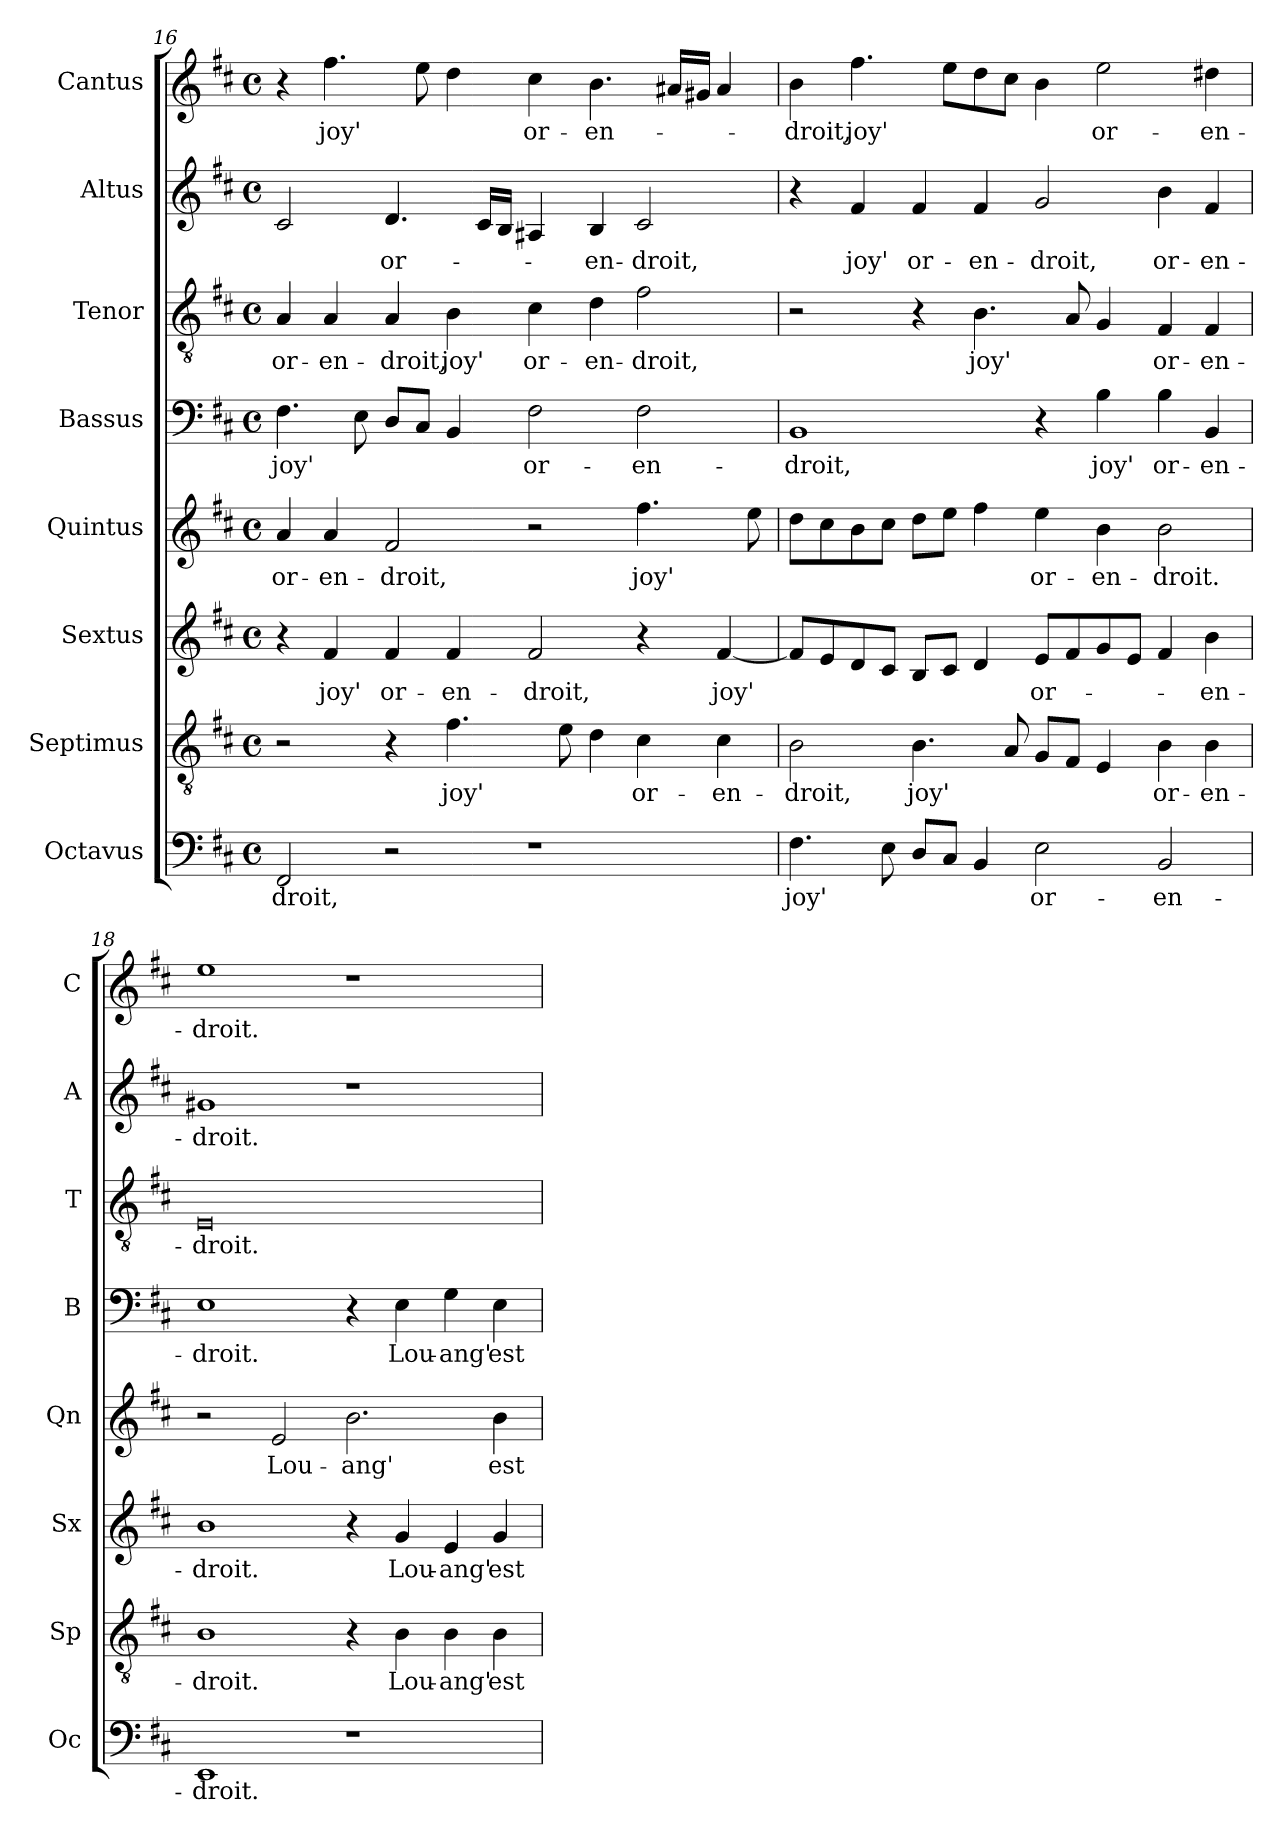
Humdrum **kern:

**kern	**text	**kern	**text	**kern	**text	**kern	**text	**kern	**text	**kern	**text	**kern	**text	**kern	**text
*part8	*part8	*part7	*part7	*part6	*part6	*part5	*part5	*part4	*part4	*part3	*part3	*part2	*part2	*part1	*part1
*staff8	*staff8	*staff7	*staff7	*staff6	*staff6	*staff5	*staff5	*staff4	*staff4	*staff3	*staff3	*staff2	*staff2	*staff1	*staff1
*I"Octavus	*	*I"Septimus	*	*I"Sextus	*	*I"Quintus	*	*I"Bassus	*	*I"Tenor	*	*I"Altus	*	*I"Cantus	*
*I'Oc	*	*I'Sp	*	*I'Sx	*	*I'Qn	*	*I'B	*	*I'T	*	*I'A	*	*I'C	*
!!LO:PB:g=z
*clefF4	*	*clefGv2	*	*clefG2	*	*clefG2	*	*clefF4	*	*clefGv2	*	*clefG2	*	*clefG2	*
*k[f#c#]	*	*k[f#c#]	*	*k[f#c#]	*	*k[f#c#]	*	*k[f#c#]	*	*k[f#c#]	*	*k[f#c#]	*	*k[f#c#]	*
*D:	*	*D:	*	*D:	*	*D:	*	*D:	*	*D:	*	*D:	*	*D:	*
*M4/4	*	*M4/4	*	*M4/4	*	*M4/4	*	*M4/4	*	*M4/4	*	*M4/4	*	*M4/4	*
*met(c)	*	*met(c)	*	*met(c)	*	*met(c)	*	*met(c)	*	*met(c)	*	*met(c)	*	*met(c)	*
=16	=16	=16	=16	=16	=16	=16	=16	=16	=16	=16	=16	=16	=16	=16	=16
!	!LO:LY:b	!	!	!	!	!	!LO:LY:b	!	!LO:LY:b	!	!LO:LY:b	!	!	!	!
2FF#/	-droit,	2r	.	4r	.	4a/	or-	4.F#\	joy'	4A/	or-	2c#/	.	4r	.
!	!	!	!	!	!LO:LY:b	!	!LO:LY:b	!	!	!	!LO:LY:b	!	!	!	!LO:LY:b
.	.	.	.	4f#/	joy'	4a/	-en-	.	.	4A/	-en-	.	.	4.ff#\	joy'
.	.	.	.	.	.	.	.	8E\	.	.	.	.	.	.	.
!	!	!	!	!	!LO:LY:b	!	!LO:LY:b	!	!	!	!LO:LY:b	!	!LO:LY:b	!	!
2r	.	4r	.	4f#/	or-	2f#/	-droit,	8D/L	.	4A/	-droit,	4.d/	or-	.	.
.	.	.	.	.	.	.	.	8C#/J	.	.	.	.	.	8ee\	.
!	!	!	!LO:LY:b	!	!LO:LY:b	!	!	!	!	!	!LO:LY:b	!	!	!	!
.	.	4.f#\	joy'	4f#/	-en-	.	.	4BB/	.	4B\	joy'	.	.	4dd\	.
.	.	.	.	.	.	.	.	.	.	.	.	16c#/LL	.	.	.
.	.	.	.	.	.	.	.	.	.	.	.	16B/JJ	.	.	.
!	!	!	!	!	!LO:LY:b	!	!	!	!LO:LY:b	!	!LO:LY:b	!	!	!	!LO:LY:b
1r	.	.	.	2f#/	-droit,	2r	.	2F#\	or-	4c#\	or-	4A#X/	.	4cc#\	or-
.	.	8e\	.	.	.	.	.	.	.	.	.	.	.	.	.
!	!	!	!	!	!	!	!	!	!	!	!LO:LY:b	!	!LO:LY:b	!	!LO:LY:b
.	.	4d\	.	.	.	.	.	.	.	4d\	-en-	4B/	-en-	4.b\	-en-
!	!	!	!LO:LY:b	!	!	!	!LO:LY:b	!	!LO:LY:b	!	!LO:LY:b	!	!LO:LY:b	!	!
.	.	4c#\	or-	4r	.	4.ff#\	joy'	2F#\	-en-	2f#\	-droit,	2c#/	-droit,	.	.
.	.	.	.	.	.	.	.	.	.	.	.	.	.	16a#X/LL	.
.	.	.	.	.	.	.	.	.	.	.	.	.	.	16g#X/JJ	.
!	!	!	!LO:LY:b	!	!LO:LY:b	!	!	!	!	!	!	!	!	!	!
.	.	4c#\	-en-	[4f#/	joy'	.	.	.	.	.	.	.	.	4a#/	.
.	.	.	.	.	.	8ee\	.	.	.	.	.	.	.	.	.
=17	=17	=17	=17	=17	=17	=17	=17	=17	=17	=17	=17	=17	=17	=17	=17
!	!LO:LY:b	!	!LO:LY:b	!	!	!	!	!	!LO:LY:b	!	!	!	!	!	!LO:LY:b
4.F#\	joy'	2B\	-droit,	8f#/L]	.	8dd\L	.	1BB	-droit,	2r	.	4r	.	4b\	-droit,
.	.	.	.	8e/	.	8cc#\	.	.	.	.	.	.	.	.	.
!	!	!	!	!	!	!	!	!	!	!	!	!	!LO:LY:b	!	!LO:LY:b
.	.	.	.	8d/	.	8b\	.	.	.	.	.	4f#/	joy'	4.ff#\	joy'
8E\	.	.	.	8c#/J	.	8cc#\J	.	.	.	.	.	.	.	.	.
!	!	!	!LO:LY:b	!	!	!	!	!	!	!	!	!	!LO:LY:b	!	!
8D/L	.	4.B\	joy'	8B/L	.	8dd\L	.	.	.	4r	.	4f#/	or-	.	.
8C#/J	.	.	.	8c#/J	.	8ee\J	.	.	.	.	.	.	.	8ee\L	.
!	!	!	!	!	!	!	!	!	!	!	!LO:LY:b	!	!LO:LY:b	!	!
4BB/	.	.	.	4d/	.	4ff#\	.	.	.	4.B\	joy'	4f#/	-en-	8dd\	.
.	.	8A/	.	.	.	.	.	.	.	.	.	.	.	8cc#\J	.
!	!LO:LY:b	!	!	!	!LO:LY:b	!	!LO:LY:b	!	!	!	!	!	!LO:LY:b	!	!
2E\	or-	8G/L	.	8e/L	or-	4ee\	or-	4r	.	.	.	2g/	-droit,	4b\	.
.	.	8F#/J	.	8f#/	.	.	.	.	.	8A/	.	.	.	.	.
!	!	!	!	!	!	!	!LO:LY:b	!	!LO:LY:b	!	!	!	!	!	!LO:LY:b
.	.	4E/	.	8g/	.	4b\	-en-	4B\	joy'	4G/	.	.	.	2ee\	or-
.	.	.	.	8e/J	.	.	.	.	.	.	.	.	.	.	.
!	!LO:LY:b	!	!LO:LY:b	!	!	!	!LO:LY:b	!	!LO:LY:b	!	!LO:LY:b	!	!LO:LY:b	!	!
2BB/	-en-	4B\	or-	4f#/	.	2b\	-droit.	4B\	or-	4F#/	or-	4b\	or-	.	.
!	!	!	!LO:LY:b	!	!LO:LY:b	!	!	!	!LO:LY:b	!	!LO:LY:b	!	!LO:LY:b	!	!LO:LY:b
.	.	4B\	-en-	4b\	-en-	.	.	4BB/	-en-	4F#/	-en-	4f#/	-en-	4dd#X\	-en-
=18	=18	=18	=18	=18	=18	=18	=18	=18	=18	=18	=18	=18	=18	=18	=18
!	!LO:LY:b	!	!LO:LY:b	!	!LO:LY:b	!	!	!	!LO:LY:b	!	!LO:LY:b	!	!LO:LY:b	!	!LO:LY:b
1EE	-droit.	1B	-droit.	1b	-droit.	2r	.	1E	-droit.	0E	-droit.	1g#X	-droit.	1ee	-droit.
!	!	!	!	!	!	!	!LO:LY:b	!	!	!	!	!	!	!	!
.	.	.	.	.	.	2e/	Lou-	.	.	.	.	.	.	.	.
!	!	!	!	!	!	!	!LO:LY:b	!	!	!	!	!	!	!	!
1r	.	4r	.	4r	.	2.b\	-ang'	4r	.	.	.	1r	.	1r	.
!	!	!	!LO:LY:b	!	!LO:LY:b	!	!	!	!LO:LY:b	!	!	!	!	!	!
.	.	4B\	Lou-	4g/	Lou-	.	.	4E\	Lou-	.	.	.	.	.	.
!	!	!	!LO:LY:b	!	!LO:LY:b	!	!	!	!LO:LY:b	!	!	!	!	!	!
.	.	4B\	-ang'	4e/	-ang'	.	.	4G\	-ang'	.	.	.	.	.	.
!	!	!	!LO:LY:b	!	!LO:LY:b	!	!LO:LY:b	!	!LO:LY:b	!	!	!	!	!	!
.	.	4B\	est	4g/	est	4b\	est	4E\	est	.	.	.	.	.	.
=	=	=	=	=	=	=	=	=	=	=	=	=	=	=	=
*-	*-	*-	*-	*-	*-	*-	*-	*-	*-	*-	*-	*-	*-	*-	*-
